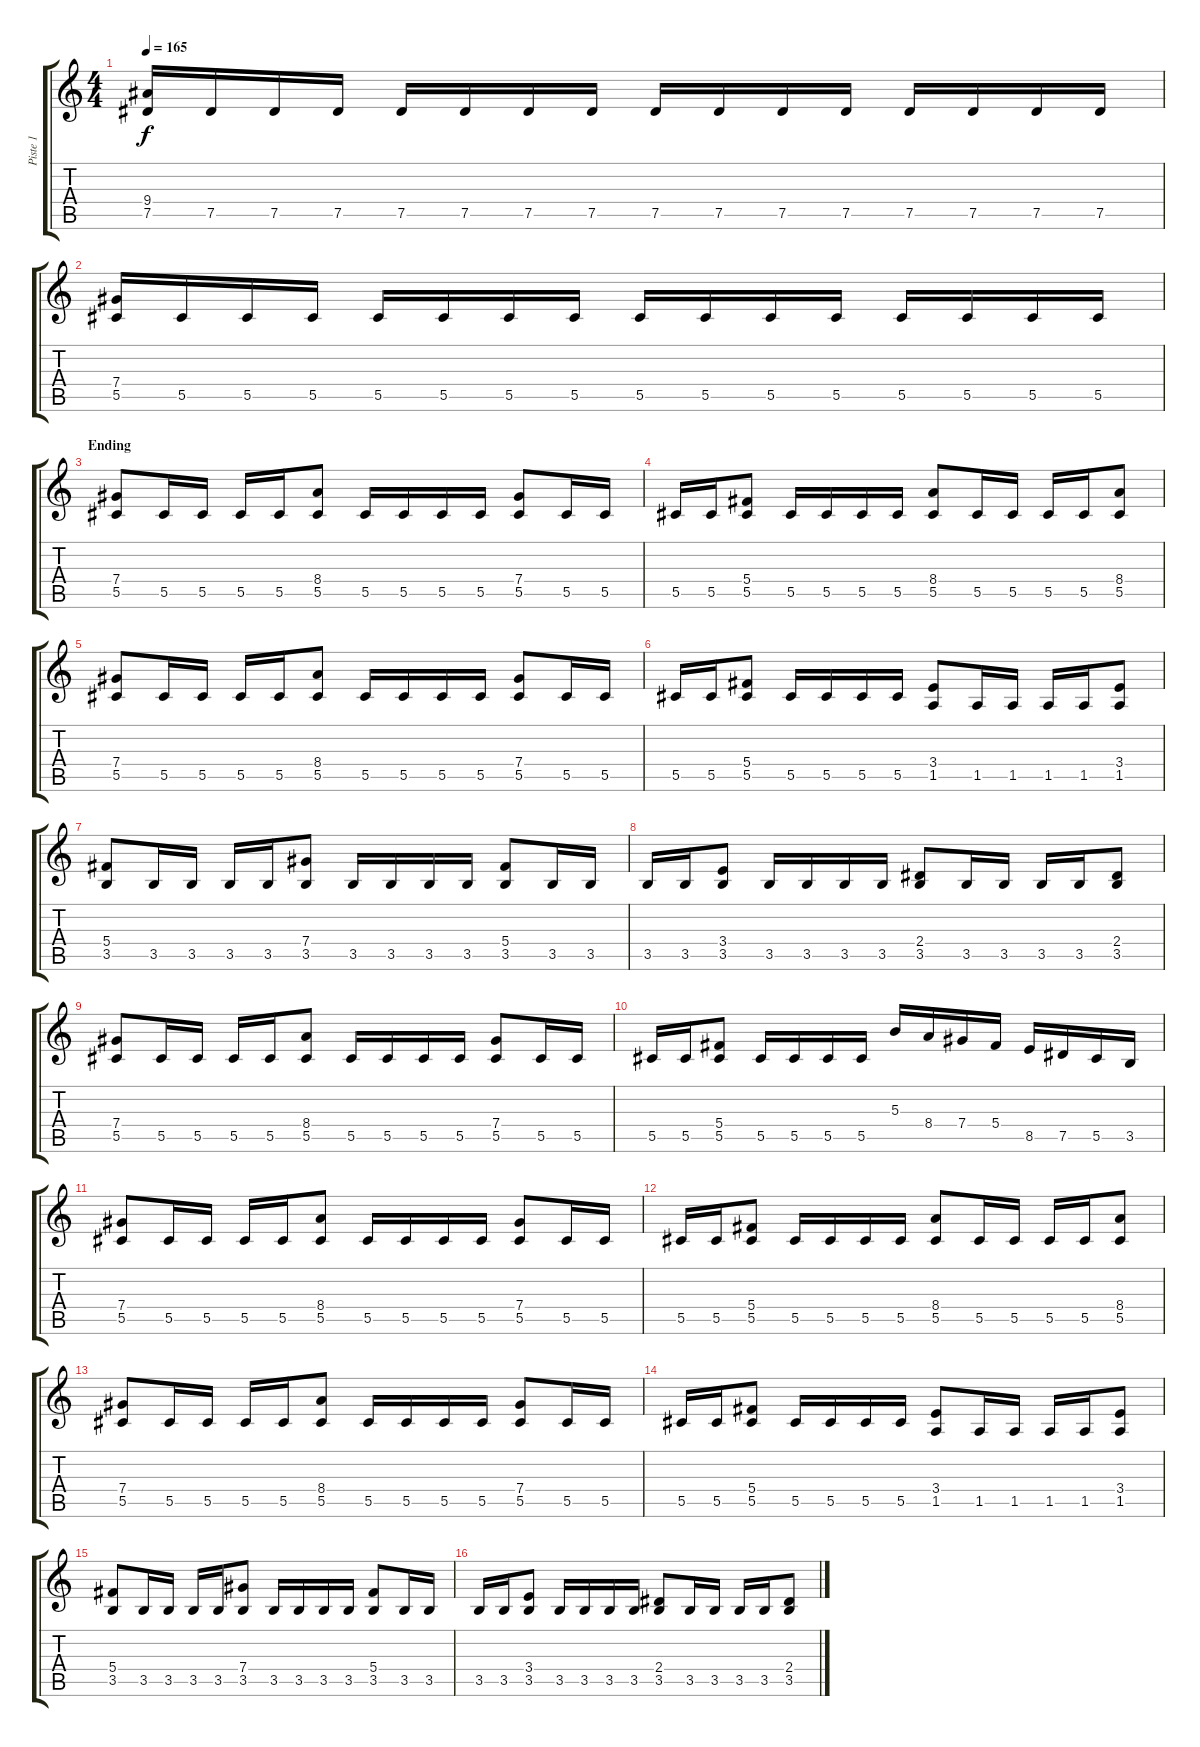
\track ("Piste 1" "Piste 1") {instrument distortionguitar}
\staff {score tabs}
\tuning (Eb4 Bb3 Gb3 Db3 Ab2 Eb2) {hide}
\ts (4 4)
\tempo 165
\clef g2
\ks c
(9.4 7.5).16{dy f} 7.5.16 7.5.16 7.5.16 7.5.16 7.5.16 7.5.16 7.5.16 7.5.16 7.5.16 7.5.16 7.5.16 7.5.16 7.5.16 7.5.16 7.5.16 |
(7.4 5.5).16 5.5.16 5.5.16 5.5.16 5.5.16 5.5.16 5.5.16 5.5.16 5.5.16 5.5.16 5.5.16 5.5.16 5.5.16 5.5.16 5.5.16 5.5.16 |
\section ("" "Ending")
(7.4 5.5).8 5.5.16 5.5.16 5.5.16 5.5.16 (8.4 5.5).8 5.5.16 5.5.16 5.5.16 5.5.16 (7.4 5.5).8 5.5.16 5.5.16 |
5.5.16 5.5.16 (5.4 5.5).8 5.5.16 5.5.16 5.5.16 5.5.16 (8.4 5.5).8 5.5.16 5.5.16 5.5.16 5.5.16 (8.4 5.5).8 |
(7.4 5.5).8 5.5.16 5.5.16 5.5.16 5.5.16 (8.4 5.5).8 5.5.16 5.5.16 5.5.16 5.5.16 (7.4 5.5).8 5.5.16 5.5.16 |
5.5.16 5.5.16 (5.4 5.5).8 5.5.16 5.5.16 5.5.16 5.5.16 (3.4 1.5).8 1.5.16 1.5.16 1.5.16 1.5.16 (3.4 1.5).8 |
(5.4 3.5).8 3.5.16 3.5.16 3.5.16 3.5.16 (7.4 3.5).8 3.5.16 3.5.16 3.5.16 3.5.16 (5.4 3.5).8 3.5.16 3.5.16 |
3.5.16 3.5.16 (3.4 3.5).8 3.5.16 3.5.16 3.5.16 3.5.16 (2.4 3.5).8 3.5.16 3.5.16 3.5.16 3.5.16 (2.4 3.5).8 |
(7.4 5.5).8 5.5.16 5.5.16 5.5.16 5.5.16 (8.4 5.5).8 5.5.16 5.5.16 5.5.16 5.5.16 (7.4 5.5).8 5.5.16 5.5.16 |
5.5.16 5.5.16 (5.4 5.5).8 5.5.16 5.5.16 5.5.16 5.5.16 5.3.16 8.4.16 7.4.16 5.4.16 8.5.16 7.5.16 5.5.16 3.5.16 |
(7.4 5.5).8 5.5.16 5.5.16 5.5.16 5.5.16 (8.4 5.5).8 5.5.16 5.5.16 5.5.16 5.5.16 (7.4 5.5).8 5.5.16 5.5.16 |
5.5.16 5.5.16 (5.4 5.5).8 5.5.16 5.5.16 5.5.16 5.5.16 (8.4 5.5).8 5.5.16 5.5.16 5.5.16 5.5.16 (8.4 5.5).8 |
(7.4 5.5).8 5.5.16 5.5.16 5.5.16 5.5.16 (8.4 5.5).8 5.5.16 5.5.16 5.5.16 5.5.16 (7.4 5.5).8 5.5.16 5.5.16 |
5.5.16 5.5.16 (5.4 5.5).8 5.5.16 5.5.16 5.5.16 5.5.16 (3.4 1.5).8 1.5.16 1.5.16 1.5.16 1.5.16 (3.4 1.5).8 |
(5.4 3.5).8 3.5.16 3.5.16 3.5.16 3.5.16 (7.4 3.5).8 3.5.16 3.5.16 3.5.16 3.5.16 (5.4 3.5).8 3.5.16 3.5.16 |
3.5.16 3.5.16 (3.4 3.5).8 3.5.16 3.5.16 3.5.16 3.5.16 (2.4 3.5).8 3.5.16 3.5.16 3.5.16 3.5.16 (2.4 3.5).8
